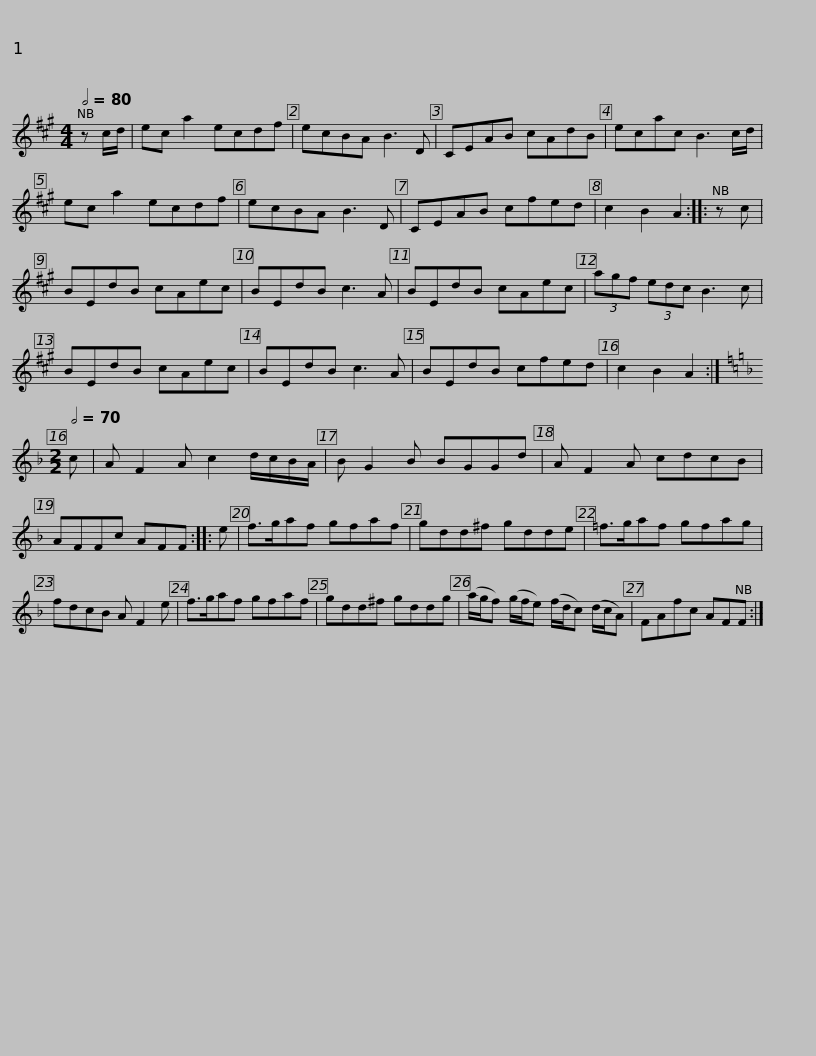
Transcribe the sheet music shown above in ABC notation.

X:1
L:1/8
Q:1/2=80
M:4/4
I:linebreak $
K:A
V:1 treble
V:1
 z c/d/ | ec a2 ecdf | ecBA B3 D | CEAB cAdB | ecac B3 c/d/ | %5
 ec a2 ecdf |$ ecBA B3 D | CEAB cfed | c2 B2 A2 :: z c | %10
 BEdB cAec | BEdB c3 A | BEdB cAec |$ (3agf (3edc B3 c | BEdB cAec | %15
 BEdB c3 A | BEdB cfed | c2 B2 A2 :|[K:F][M:2/2][Q:1/2=70] c |$ A F2 A c2 d/c/B/A/ | %20
 B G2 B BGGd | A F2 A cdcB | AFFc AFF :: e | f>gaf gfaf |$ %25
 gdd^f gdde | =f>gaf gfag | fdcB A F2 e | f>gaf gfaf | gdd^f gddg |$ %30
 (a/g/f) (g/f/e) (f/d/c) (d/c/A) | FAfc AFF :| %32
